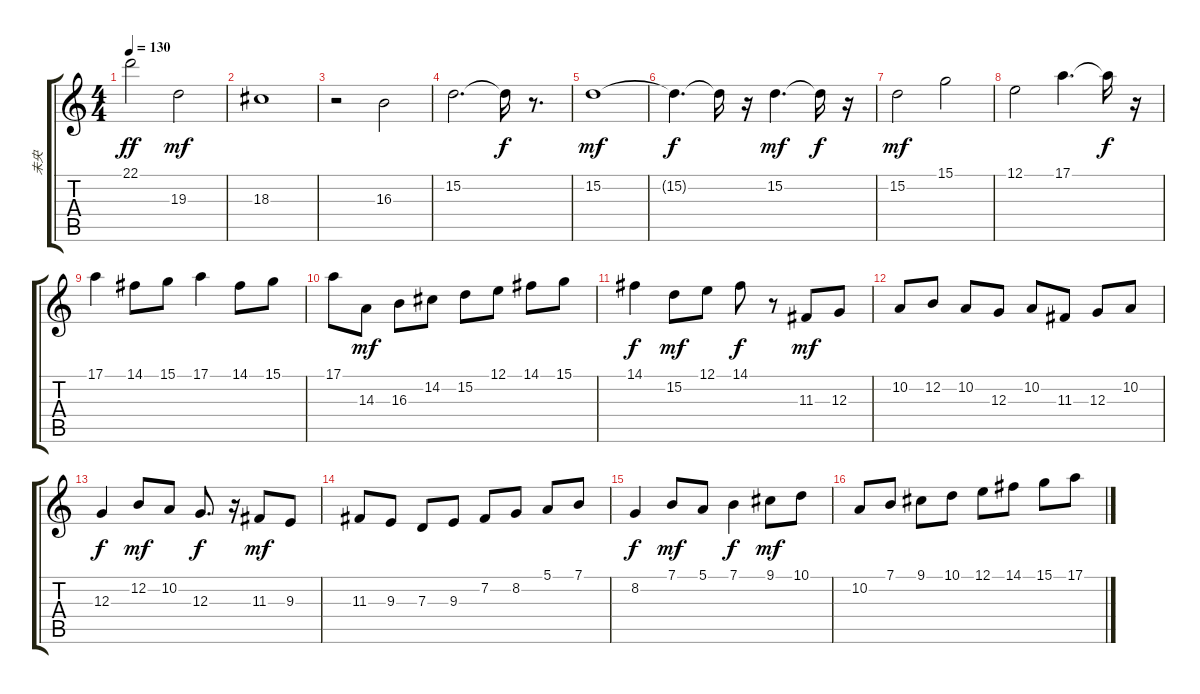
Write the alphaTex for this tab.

\track ("未央" "未央") {instrument churchorgan}
\staff {score tabs}
\tuning (E4 B3 G3 D3 A2 E2) {hide}
\ts (4 4)
\tempo 130
\clef g2
\ks c
22.1.2{dy ff} 19.3.2{dy mf} |
18.3.1 |
r.2 16.3.2 |
15.2.2{d} 15.2{t}.16{dy f} r.8{d} |
15.2.1{dy mf} |
15.2{t}.4{d dy f} 15.2{t}.16 r.16 15.2.4{d dy mf} 15.2{t}.16{dy f} r.16 |
15.2.2{dy mf} 15.1.2 |
12.1.2 17.1.4{d} 17.1{t}.16{dy f} r.16 |
17.1.4 14.1.8 15.1.8 17.1.4 14.1.8 15.1.8 |
17.1.8 14.3.8{dy mf} 16.3.8 14.2.8 15.2.8 12.1.8 14.1.8 15.1.8 |
14.1.4{dy f} 15.2.8{dy mf} 12.1.8 14.1.8{dy f} r.8 11.3.8{dy mf} 12.3.8 |
10.2.8 12.2.8 10.2.8 12.3.8 10.2.8 11.3.8 12.3.8 10.2.8 |
12.3.4{dy f} 12.2.8{dy mf} 10.2.8 12.3.8{d dy f} r.16 11.3.8{dy mf} 9.3.8 |
11.3.8 9.3.8 7.3.8 9.3.8 7.2.8 8.2.8 5.1.8 7.1.8 |
8.2.4{dy f} 7.1.8{dy mf} 5.1.8 7.1.4{dy f} 9.1.8{dy mf} 10.1.8 |
10.2.8 7.1.8 9.1.8 10.1.8 12.1.8 14.1.8 15.1.8 17.1.8
